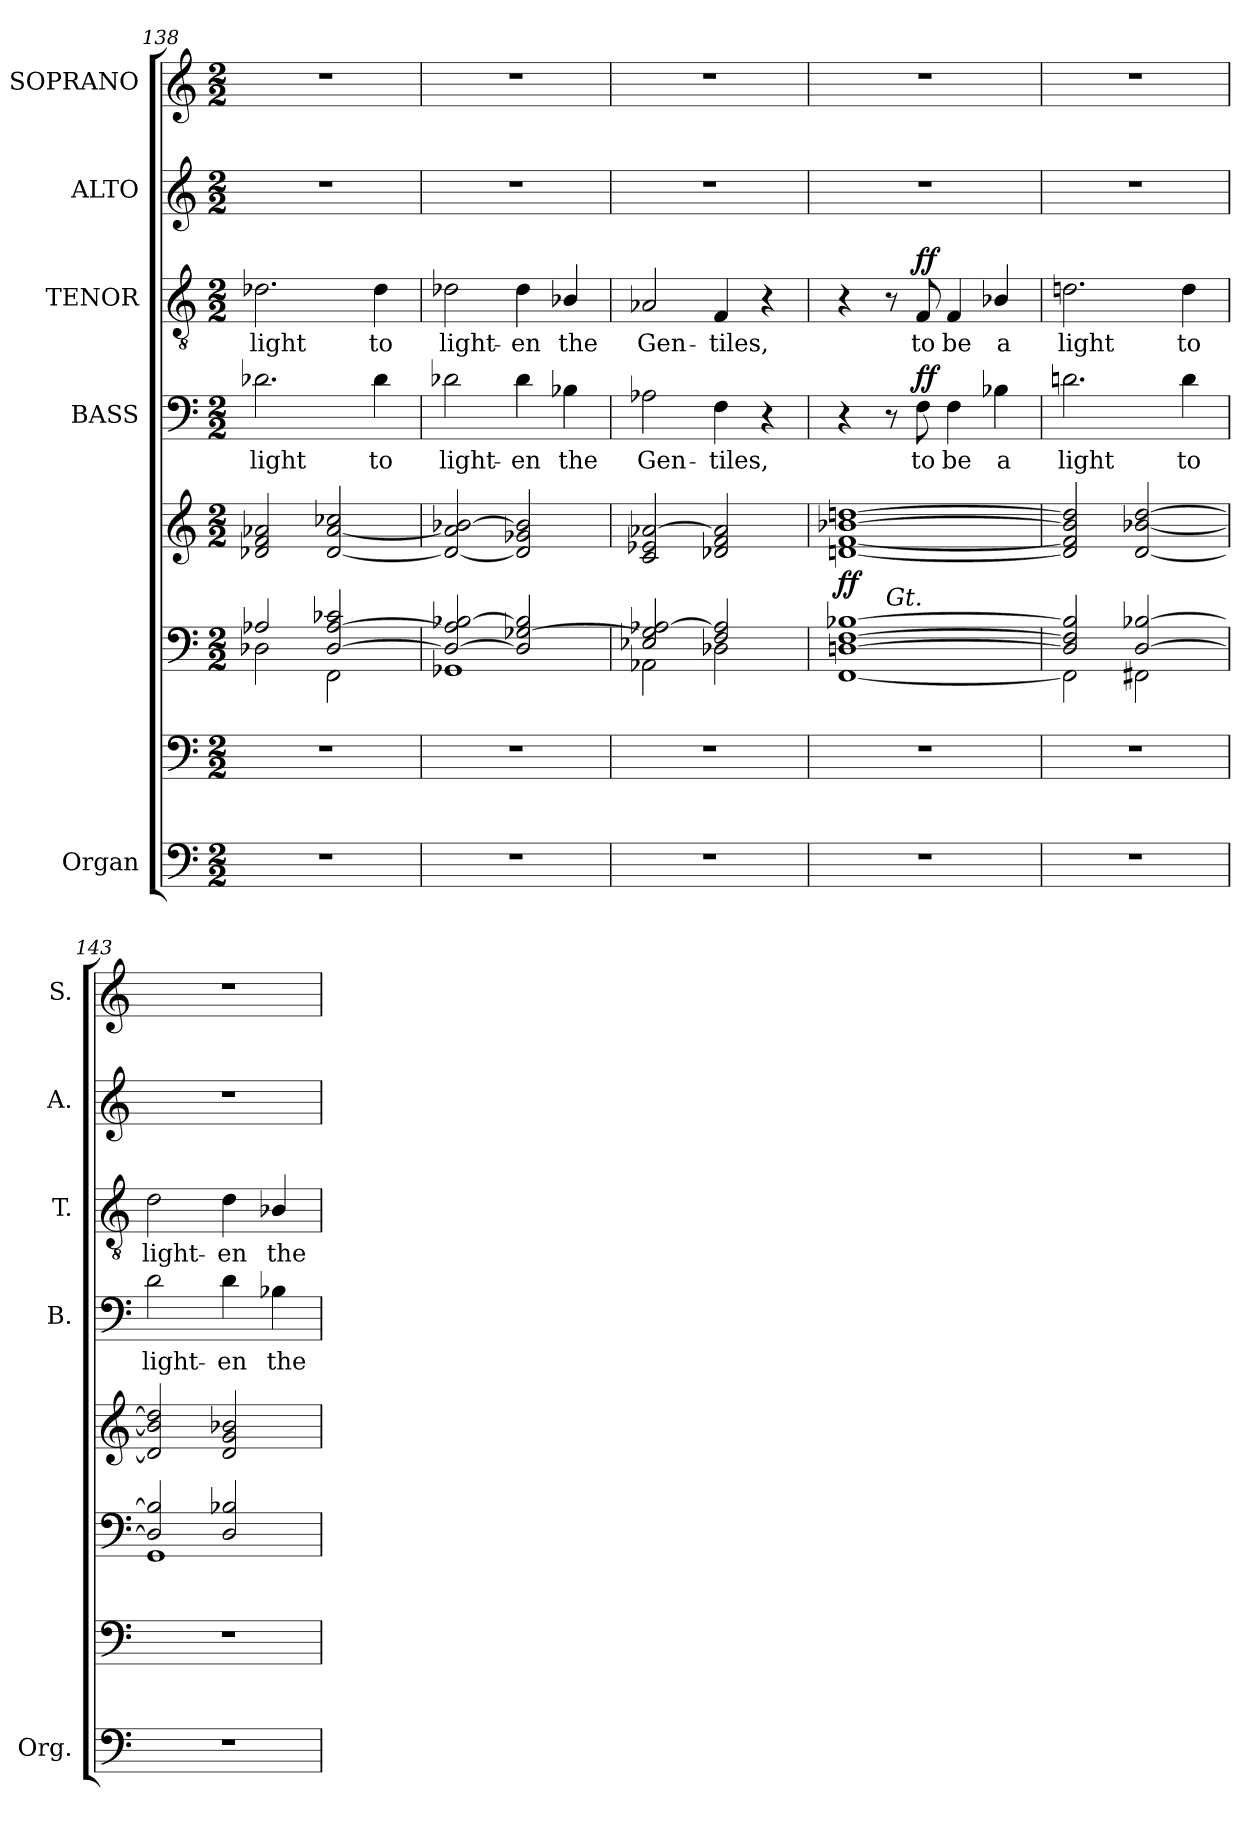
**kern	**kern	**kern	**kern	**dynam	**kern	**text	**dynam	**kern	**text	**dynam	**kern	**kern
*part5	*part5	*part5	*part5	*part5	*part4	*part4	*part4	*part3	*part3	*part3	*part2	*part1
*staff8	*staff7	*staff6	*staff5	*staff5/6/7/8	*staff4	*staff4	*staff4	*staff3	*staff3	*staff3	*staff2	*staff1
*I"Organ	*	*	*	*	*I"BASS	*	*	*I"TENOR	*	*	*I"ALTO	*I"SOPRANO
*I'Org.	*	*	*	*	*I'B.	*	*	*I'T.	*	*	*I'A.	*I'S.
*clefF4	*clefF4	*clefF4	*clefG2	*	*clefF4	*	*	*clefGv2	*	*	*clefG2	*clefG2
*	*	*	*	*	*	*	*	*ITrd7c12	*	*	*	*
*k[]	*k[]	*k[]	*k[]	*	*k[]	*	*	*k[]	*	*	*k[]	*k[]
*C:	*C:	*C:	*C:	*	*C:	*	*	*C:	*	*	*C:	*C:
*M2/2	*M2/2	*M2/2	*M2/2	*	*M2/2	*	*	*M2/2	*	*	*M2/2	*M2/2
=138	=138	=138	=138	=138	=138	=138	=138	=138	=138	=138	=138	=138
*	*	*^	*	*	*	*	*	*	*	*	*	*
!	!	!	!	!	!	!	!LO:LY:b:color=#000000	!	!	!	!	!	!
!	!	!	!	!	!	!	!	!	!	!LO:LY:b:color=#000000	!	!	!
1r	1r	2A-Xi/	2D-Xi\	2d-Xi/ 2fi 2a-Xi	.	2.d-Xi\	light	.	2.D-Xi\	light	.	1r	1r
.	.	[2D-i/ [2A-i 2c-Xi	2FFi\	[2d-i/ [2a-i 2cc-Xi	.	.	.	.	.	.	.	.	.
!	!	!	!	!	!	!	!LO:LY:b:color=#000000	!	!	!	!	!	!
!	!	!	!	!	!	!	!	!	!	!LO:LY:b:color=#000000	!	!	!
.	.	.	.	.	.	4d-i\	to	.	4D-i\	to	.	.	.
=139	=139	=139	=139	=139	=139	=139	=139	=139	=139	=139	=139	=139	=139
!	!	!	!	!	!	!	!LO:LY:b:color=#000000	!	!	!	!	!	!
!	!	!	!	!	!	!	!	!	!	!LO:LY:b:color=#000000	!	!	!
1r	1r	2D-i/_ 2A-i] [2B-i	1GG-Xi	2d-i/_ 2a-i] [2b-i	.	2d-Xi\	light-	.	2D-Xi\	light-	.	1r	1r
!	!	!	!	!	!	!	!LO:LY:b:color=#000000	!	!	!	!	!	!
!	!	!	!	!	!	!	!	!	!	!LO:LY:b:color=#000000	!	!	!
.	.	2D-i/] [2G-Xi 2B-i]	.	2d-i/] 2g-Xi 2b-i]	.	4d-i\	-en	.	4D-i\	-en	.	.	.
!	!	!	!	!	!	!	!LO:LY:b:color=#000000	!	!	!	!	!	!
!	!	!	!	!	!	!	!	!	!	!LO:LY:b:color=#000000	!	!	!
.	.	.	.	.	.	4B-i\	the	.	4BB-i/	the	.	.	.
=140	=140	=140	=140	=140	=140	=140	=140	=140	=140	=140	=140	=140	=140
!	!	!	!	!	!	!	!LO:LY:b:color=#000000	!	!	!	!	!	!
!	!	!	!	!	!	!	!	!	!	!LO:LY:b:color=#000000	!	!	!
1r	1r	2E-i/ 2G-i] [2A-Xi	2AA-Xi\	2ci/ 2e-i [2a-Xi	.	2A-Xi\	Gen-	.	2AA-Xi/	Gen-	.	1r	1r
!	!	!	!	!	!	!	!LO:LY:b:color=#000000	!	!	!	!	!	!
!	!	!	!	!	!	!	!	!	!	!LO:LY:b:color=#000000	!	!	!
.	.	2Fi/ 2A-i]	2D-Xi\	2d-Xi/ 2fi 2a-i]	.	4Fi\	-tiles,	.	4FFi/	-tiles,	.	.	.
.	.	.	.	.	.	4r	.	.	4r	.	.	.	.
=141	=141	=141	=141	=141	=141	=141	=141	=141	=141	=141	=141	=141	=141
*	*	*	*^	*	*	*	*	*	*	*	*	*	*
1r	1r	[1Dni [1Fi [1B-i	[1FFi	4ryy	[1dni [1fi [1b-i [1ddni	ff	4r	.	.	4r	.	.	1r	1r
!	!	!	!	!LO:TX:a:i:t=Gt.	!	!	!	!	!	!	!	!	!	!
.	.	.	.	2.ryy	.	.	8r	.	.	8r	.	.	.	.
!	!	!	!	!	!	!	!	!LO:LY:b:color=#000000	!	!	!	!	!	!
!	!	!	!	!	!	!	!	!	!	!	!LO:LY:b:color=#000000	!	!	!
.	.	.	.	.	.	.	8Fi\	to	ff	8FFi/	to	ff	.	.
!	!	!	!	!	!	!	!	!LO:LY:b:color=#000000	!	!	!	!	!	!
!	!	!	!	!	!	!	!	!	!	!	!LO:LY:b:color=#000000	!	!	!
.	.	.	.	.	.	.	4Fi\	be	.	4FFi/	be	.	.	.
!	!	!	!	!	!	!	!	!LO:LY:b:color=#000000	!	!	!	!	!	!
!	!	!	!	!	!	!	!	!	!	!	!LO:LY:b:color=#000000	!	!	!
.	.	.	.	.	.	.	4B-i\	a	.	4BB-i/	a	.	.	.
*	*	*	*v	*v	*	*	*	*	*	*	*	*	*	*
=142	=142	=142	=142	=142	=142	=142	=142	=142	=142	=142	=142	=142	=142
*	*	*	*^	*	*	*	*	*	*	*	*	*	*
!	!	!	!	!	!	!	!	!LO:LY:b:color=#000000	!	!	!	!	!	!
*	*	*	*v	*v	*	*	*	*	*	*	*	*	*	*
*	*	*	*^	*	*	*	*	*	*	*	*	*	*
!	!	!	!	!	!	!	!	!	!	!	!LO:LY:b:color=#000000	!	!	!
*	*	*	*v	*v	*	*	*	*	*	*	*	*	*	*
1r	1r	2Di/] 2Fi] 2B-i]	2FFi\]	2di/] 2fi] 2b-i] 2ddi]	.	2.dni\	light	.	2.Dni\	light	.	1r	1r
.	.	[2Di/ [2B-i	2FF#Xi\	[2di/ [2b-i [2ddi	.	.	.	.	.	.	.	.	.
!	!	!	!	!	!	!	!LO:LY:b:color=#000000	!	!	!	!	!	!
!	!	!	!	!	!	!	!	!	!	!LO:LY:b:color=#000000	!	!	!
.	.	.	.	.	.	4di\	to	.	4Di\	to	.	.	.
=143	=143	=143	=143	=143	=143	=143	=143	=143	=143	=143	=143	=143	=143
!	!	!	!	!	!	!	!LO:LY:b:color=#000000	!	!	!	!	!	!
!	!	!	!	!	!	!	!	!	!	!LO:LY:b:color=#000000	!	!	!
1r	1r	2Di/] 2B-i]	1GGi	2di/] 2b-i] 2ddi]	.	2di\	light-	.	2Di\	light-	.	1r	1r
!	!	!	!	!	!	!	!LO:LY:b:color=#000000	!	!	!	!	!	!
!	!	!	!	!	!	!	!	!	!	!LO:LY:b:color=#000000	!	!	!
.	.	2Di/ 2B-i	.	2di/ 2gi 2b-i	.	4di\	-en	.	4Di\	-en	.	.	.
!	!	!	!	!	!	!	!LO:LY:b:color=#000000	!	!	!	!	!	!
!	!	!	!	!	!	!	!	!	!	!LO:LY:b:color=#000000	!	!	!
.	.	.	.	.	.	4B-i\	the	.	4BB-i/	the	.	.	.
*	*	*v	*v	*	*	*	*	*	*	*	*	*	*
=	=	=	=	=	=	=	=	=	=	=	=	=
*-	*-	*-	*-	*-	*-	*-	*-	*-	*-	*-	*-	*-
